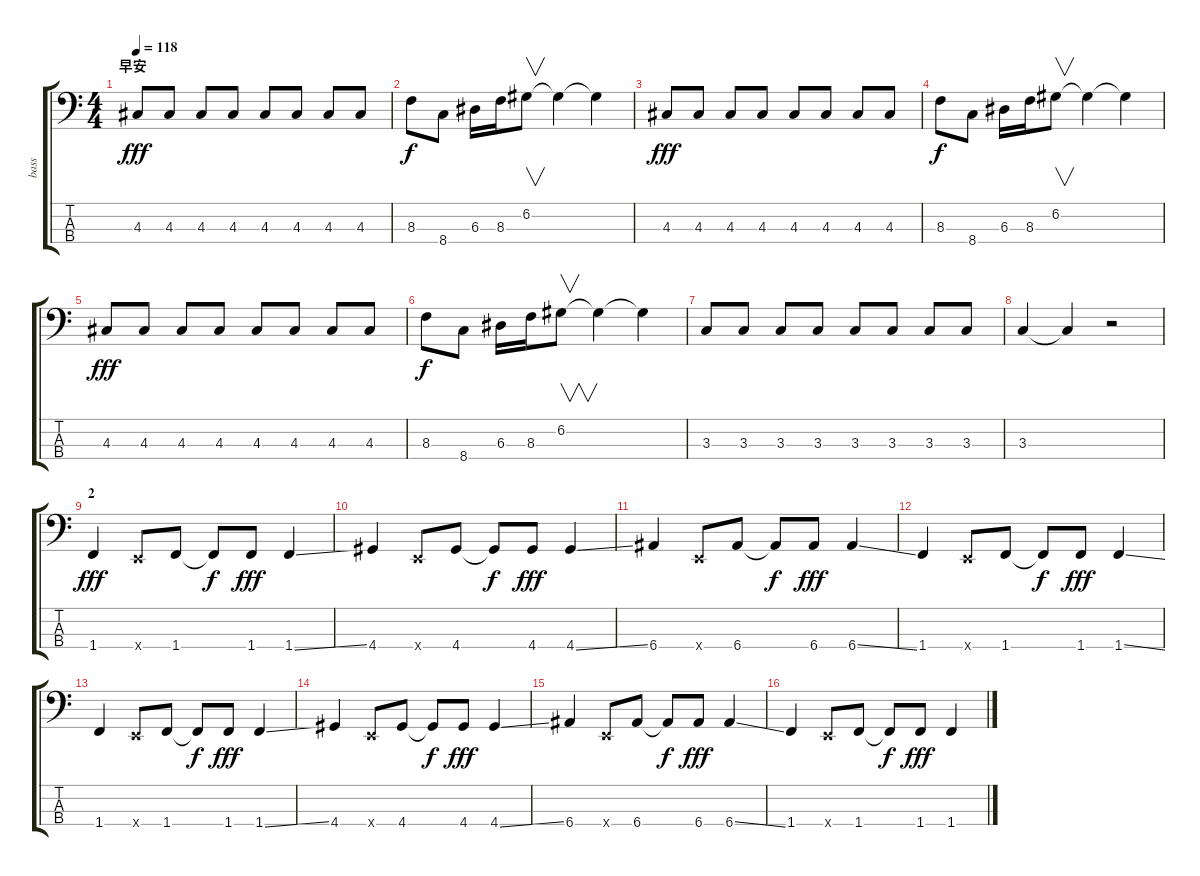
\track ("bass" "bass") {instrument electricbassfinger}
\staff {score tabs}
\tuning (G2 D2 A1 E1) {hide}
\ts (4 4)
\section ("" "早安")
\tempo 118
\clef f4
\ks c
4.3.8{dy fff} 4.3.8 4.3.8 4.3.8 4.3.8 4.3.8 4.3.8 4.3.8 |
8.3.8{dy f} 8.4.8 6.3.16 8.3.16 6.2.8{v} 6.2{t}.4 6.2{t}.4 |
4.3.8{dy fff} 4.3.8 4.3.8 4.3.8 4.3.8 4.3.8 4.3.8 4.3.8 |
8.3.8{dy f} 8.4.8 6.3.16 8.3.16 6.2.8{v} 6.2{t}.4 6.2{t}.4 |
4.3.8{dy fff} 4.3.8 4.3.8 4.3.8 4.3.8 4.3.8 4.3.8 4.3.8 |
8.3.8{dy f} 8.4.8 6.3.16 8.3.16 6.2.8{v} 6.2{t}.4 6.2{t}.4 |
3.3.8 3.3.8 3.3.8 3.3.8 3.3.8 3.3.8 3.3.8 3.3.8 |
3.3.4 3.3{t}.4 r.2 |
\section ("" "2")
1.4.4{dy fff} 0.4{x}.8 1.4.8 1.4{t}.8{dy f} 1.4.8{dy fff} 1.4{ss}.4 |
4.4.4 0.4{x}.8 4.4.8 4.4{t}.8{dy f} 4.4.8{dy fff} 4.4{ss}.4 |
6.4.4 0.4{x}.8 6.4.8 6.4{t}.8{dy f} 6.4.8{dy fff} 6.4{ss}.4 |
1.4.4 0.4{x}.8 1.4.8 1.4{t}.8{dy f} 1.4.8{dy fff} 1.4{ss}.4 |
1.4.4 0.4{x}.8 1.4.8 1.4{t}.8{dy f} 1.4.8{dy fff} 1.4{ss}.4 |
4.4.4 0.4{x}.8 4.4.8 4.4{t}.8{dy f} 4.4.8{dy fff} 4.4{ss}.4 |
6.4.4 0.4{x}.8 6.4.8 6.4{t}.8{dy f} 6.4.8{dy fff} 6.4{ss}.4 |
1.4.4 0.4{x}.8 1.4.8 1.4{t}.8{dy f} 1.4.8{dy fff} 1.4{ss}.4
